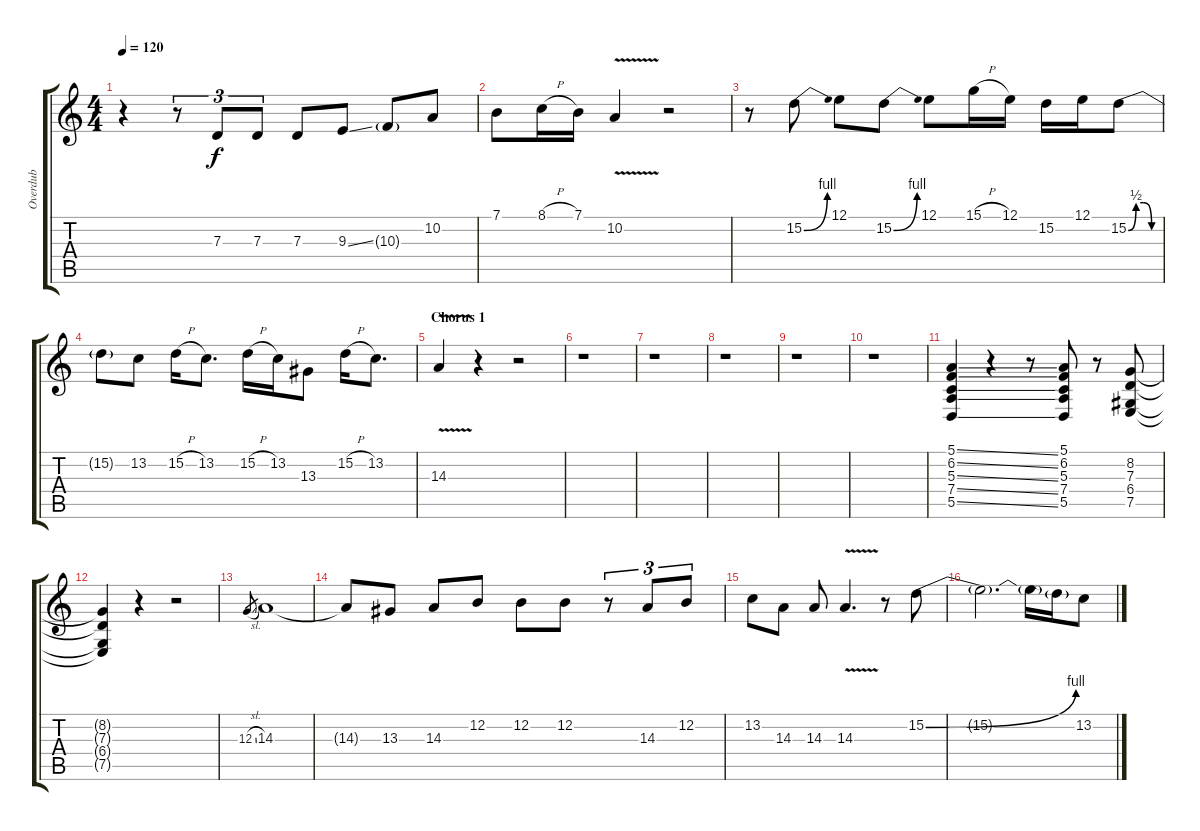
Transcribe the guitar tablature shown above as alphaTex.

\track ("Overdub" "Overdub") {instrument lead8bassandlead}
\staff {score tabs}
\tuning (E4 B3 G3 D3 A2 E2) {hide}
\ts (4 4)
\tempo 120
\clef g2
\ks c
r.4{dy f} r.8{tu (3 2)} 7.3.8{tu (3 2)} 7.3.8{tu (3 2)} 7.3.8 9.3{ss}.8 10.3{g}.8 10.2.8 |
7.1.8 8.1{h}.16 7.1.16 10.2{v}.4 r.2 |
r.8 15.2{be (bend 0 0 60 4)}.8 12.1.8 15.2{be (bend 0 0 60 4)}.8 12.1.8 15.1{h}.16 12.1.16 15.2.16 12.1.16 15.2{be (custom 0 0 15 2 30 2 45 0 60 0)}.8 |
15.2{t}.8 13.2.8 15.2{h}.16 13.2.8{d} 15.2{h}.16 13.2.16 13.3.8 15.2{h}.16 13.2.8{d} |
\section ("" "Chorus 1")
14.3{v}.4 r.4 r.2 |
r.1 |
r.1 |
r.1 |
r.1 |
r.1 |
(5.1{ss} 6.2{ss} 5.3{ss} 7.4{ss} 5.5{ss}).4 r.4 r.8 (5.1 6.2 5.3 7.4 5.5).8 r.8 (8.2 7.3 6.4 7.5).8 |
(8.2{t} 7.3{t} 6.4{t} 7.5{t}).4 r.4 r.2 |
12.3{sl}.8{gr} 14.3.1 |
14.3{t}.8 13.3.8 14.3.8 12.2.8 12.2.8 12.2.8 r.8{tu (3 2)} 14.3.8{tu (3 2)} 12.2.8{tu (3 2)} |
13.2.8 14.3.8 14.3.8 14.3{v}.4{d} r.8 15.2{be (bend 0 0 60 4)}.8 |
15.2{t}.2{d} 15.2{t}.16 15.2{t}.16 13.2.8
